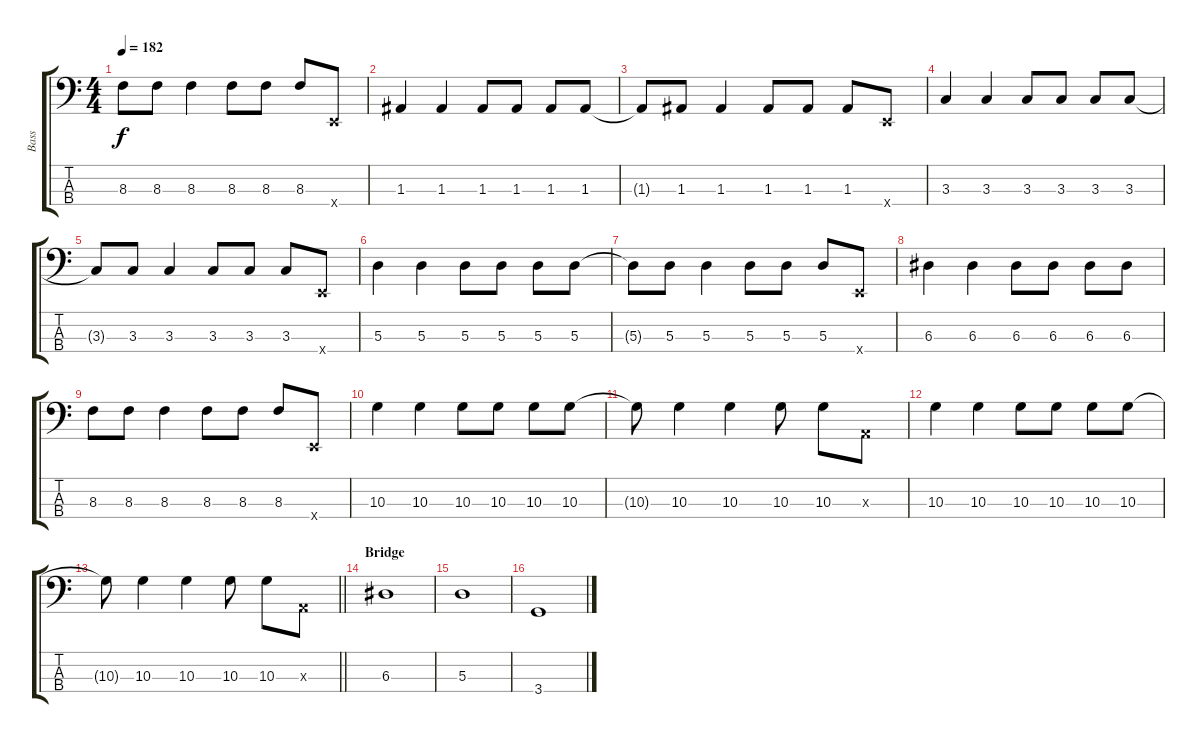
\track ("Bass" "Bass") {instrument electricbasspick}
\staff {score tabs}
\tuning (G2 D2 A1 E1) {hide}
\ts (4 4)
\tempo 182
\clef f4
\ks c
8.3.8{dy f} 8.3.8 8.3.4 8.3.8 8.3.8 8.3.8 0.4{x}.8 |
1.3.4 1.3.4 1.3.8 1.3.8 1.3.8 1.3.8 |
1.3{t}.8 1.3.8 1.3.4 1.3.8 1.3.8 1.3.8 0.4{x}.8 |
3.3.4 3.3.4 3.3.8 3.3.8 3.3.8 3.3.8 |
3.3{t}.8 3.3.8 3.3.4 3.3.8 3.3.8 3.3.8 0.4{x}.8 |
5.3.4 5.3.4 5.3.8 5.3.8 5.3.8 5.3.8 |
5.3{t}.8 5.3.8 5.3.4 5.3.8 5.3.8 5.3.8 0.4{x}.8 |
6.3.4 6.3.4 6.3.8 6.3.8 6.3.8 6.3.8 |
8.3.8 8.3.8 8.3.4 8.3.8 8.3.8 8.3.8 0.4{x}.8 |
10.3.4 10.3.4 10.3.8 10.3.8 10.3.8 10.3.8 |
10.3{t}.8 10.3.4 10.3.4 10.3.8 10.3.8 0.3{x}.8 |
10.3.4 10.3.4 10.3.8 10.3.8 10.3.8 10.3.8 |
\barLineRight lightlight
10.3{t}.8 10.3.4 10.3.4 10.3.8 10.3.8 0.3{x}.8 |
\section ("" "Bridge")
6.3.1 |
5.3.1 |
3.4.1
